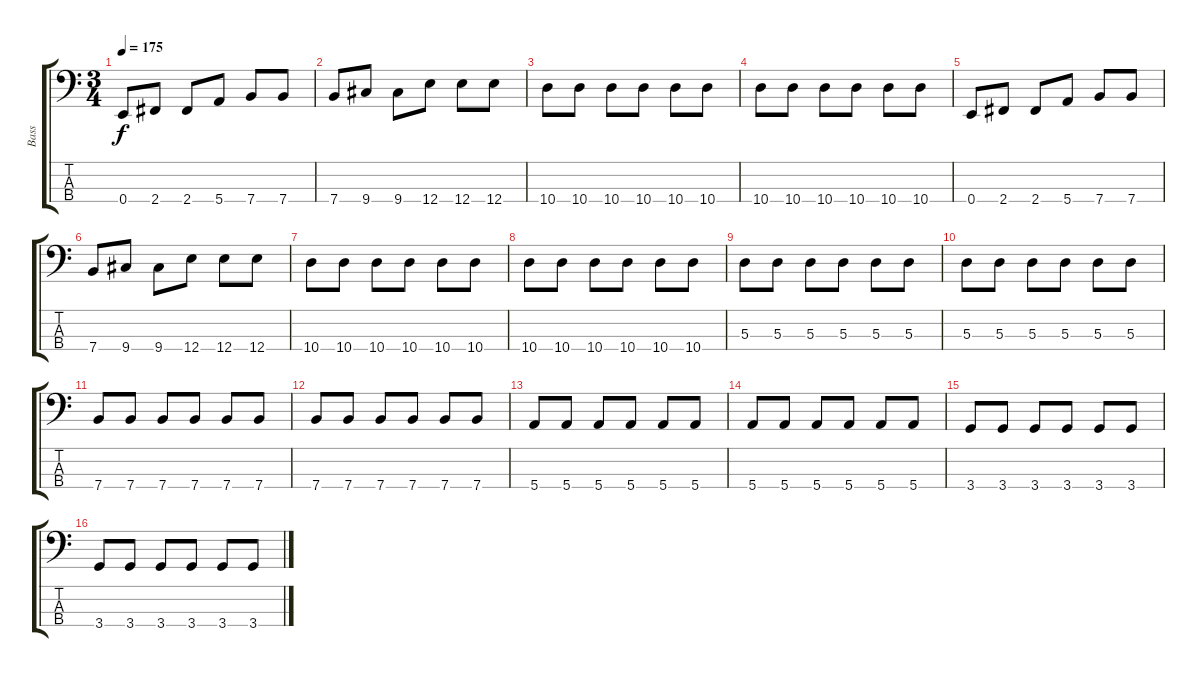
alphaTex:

\track ("Bass" "Bass") {instrument electricbassfinger}
\staff {score tabs}
\tuning (G2 D2 A1 E1) {hide}
\ts (3 4)
\tempo 175
\clef f4
\ks c
0.4.8{dy f} 2.4.8 2.4.8 5.4.8 7.4.8 7.4.8 |
7.4.8 9.4.8 9.4.8 12.4.8 12.4.8 12.4.8 |
10.4.8 10.4.8 10.4.8 10.4.8 10.4.8 10.4.8 |
10.4.8 10.4.8 10.4.8 10.4.8 10.4.8 10.4.8 |
0.4.8 2.4.8 2.4.8 5.4.8 7.4.8 7.4.8 |
7.4.8 9.4.8 9.4.8 12.4.8 12.4.8 12.4.8 |
10.4.8 10.4.8 10.4.8 10.4.8 10.4.8 10.4.8 |
10.4.8 10.4.8 10.4.8 10.4.8 10.4.8 10.4.8 |
5.3.8 5.3.8 5.3.8 5.3.8 5.3.8 5.3.8 |
5.3.8 5.3.8 5.3.8 5.3.8 5.3.8 5.3.8 |
7.4.8 7.4.8 7.4.8 7.4.8 7.4.8 7.4.8 |
7.4.8 7.4.8 7.4.8 7.4.8 7.4.8 7.4.8 |
5.4.8 5.4.8 5.4.8 5.4.8 5.4.8 5.4.8 |
5.4.8 5.4.8 5.4.8 5.4.8 5.4.8 5.4.8 |
3.4.8 3.4.8 3.4.8 3.4.8 3.4.8 3.4.8 |
3.4.8 3.4.8 3.4.8 3.4.8 3.4.8 3.4.8
